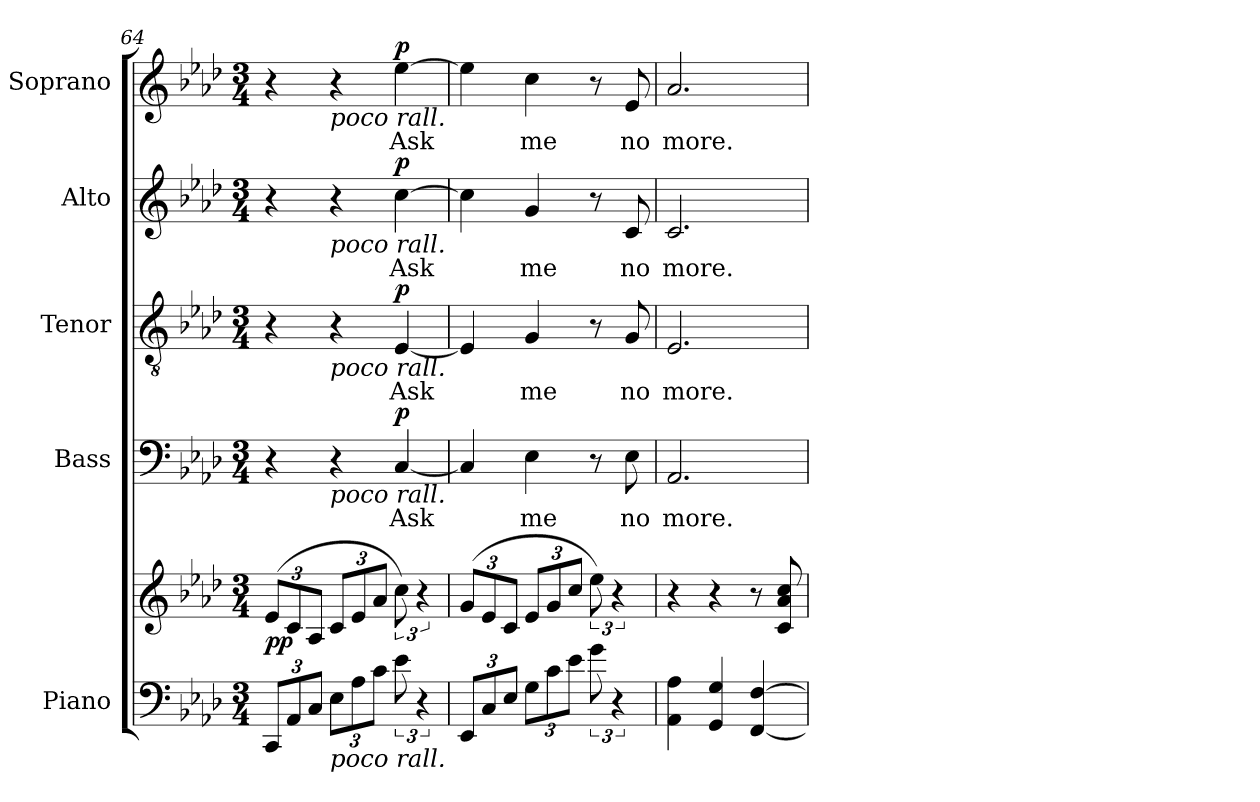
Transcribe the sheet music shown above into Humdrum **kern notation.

**kern	**kern	**dynam	**kern	**text	**dynam	**kern	**text	**dynam	**kern	**text	**dynam	**kern	**text	**dynam
*part5	*part5	*part5	*part4	*part4	*part4	*part3	*part3	*part3	*part2	*part2	*part2	*part1	*part1	*part1
*staff6	*staff5	*staff5/6	*staff4	*staff4	*staff4	*staff3	*staff3	*staff3	*staff2	*staff2	*staff2	*staff1	*staff1	*staff1
*I"Piano	*	*	*I"Bass	*	*	*I"Tenor	*	*	*I"Alto	*	*	*I"Soprano	*	*
*I'Pno.	*	*	*I'B.	*	*	*I'T.	*	*	*I'A.	*	*	*I'S.	*	*
*clefF4	*clefG2	*	*clefF4	*	*	*clefGv2	*	*	*clefG2	*	*	*clefG2	*	*
*k[b-e-a-d-]	*k[b-e-a-d-]	*	*k[b-e-a-d-]	*	*	*k[b-e-a-d-]	*	*	*k[b-e-a-d-]	*	*	*k[b-e-a-d-]	*	*
*M3/4	*M3/4	*	*M3/4	*	*	*M3/4	*	*	*M3/4	*	*	*M3/4	*	*
*Xbrackettup	*Xbrackettup	*	*	*	*	*	*	*	*	*	*	*	*	*
=64	=64	=64	=64	=64	=64	=64	=64	=64	=64	=64	=64	=64	=64	=64
!	!	!LO:DY:b	!	!	!	!	!	!	!	!	!	!	!	!
12CC/L	(12e-/L	pp	4r	.	.	4r	.	.	4r	.	.	4r	.	.
12AA-/	12c/	.	.	.	.	.	.	.	.	.	.	.	.	.
12C/J	12A-/J	.	.	.	.	.	.	.	.	.	.	.	.	.
!	!	!	!	!	!	!	!	!	!	!	!	!LO:TX:b:i:t=poco rall.	!	!
!	!	!	!	!	!	!	!	!	!LO:TX:b:i:t=poco rall.	!	!	!	!	!
!	!	!	!	!	!	!LO:TX:b:i:t=poco rall.	!	!	!	!	!	!	!	!
!	!	!	!LO:TX:b:i:t=poco rall.	!	!	!	!	!	!	!	!	!	!	!
!LO:TX:b:i:t=poco rall.	!	!	!	!	!	!	!	!	!	!	!	!	!	!
12E-\L	12c/L	.	4r	.	.	4r	.	.	4r	.	.	4r	.	.
12A-\	12e-/	.	.	.	.	.	.	.	.	.	.	.	.	.
12c\J	12a-/J	.	.	.	.	.	.	.	.	.	.	.	.	.
*brackettup	*brackettup	*	*	*	*	*	*	*	*	*	*	*	*	*
!	!	!	!	!LO:LY:b	!LO:DY:a	!	!LO:LY:b	!LO:DY:a	!	!LO:LY:b	!LO:DY:a	!	!LO:LY:b	!LO:DY:a
12e-\	12cc\)	.	[4C/	Ask	p	[4E-/	Ask	p	[4cc\	Ask	p	[4ee-\	Ask	p
6r	6r	.	.	.	.	.	.	.	.	.	.	.	.	.
!!LO:LB:g=z
=65	=65	=65	=65	=65	=65	=65	=65	=65	=65	=65	=65	=65	=65	=65
*Xbrackettup	*Xbrackettup	*	*	*	*	*	*	*	*	*	*	*	*	*
12EE-/L	(12g/L	.	4C/]	.	.	4E-/]	.	.	4cc\]	.	.	4ee-\]	.	.
12C/	12e-/	.	.	.	.	.	.	.	.	.	.	.	.	.
12E-/J	12c/J	.	.	.	.	.	.	.	.	.	.	.	.	.
!	!	!	!	!LO:LY:b	!	!	!LO:LY:b	!	!	!LO:LY:b	!	!	!LO:LY:b	!
12G\L	12e-/L	.	4E-\	me	.	4G/	me	.	4g/	me	.	4cc\	me	.
12c\	12g/	.	.	.	.	.	.	.	.	.	.	.	.	.
12e-\J	12cc/J	.	.	.	.	.	.	.	.	.	.	.	.	.
*brackettup	*brackettup	*	*	*	*	*	*	*	*	*	*	*	*	*
12g\	12ee-\)	.	8r	.	.	8r	.	.	8r	.	.	8r	.	.
6r	6r	.	.	.	.	.	.	.	.	.	.	.	.	.
!	!	!	!	!LO:LY:b	!	!	!LO:LY:b	!	!	!LO:LY:b	!	!	!LO:LY:b	!
.	.	.	8E-\	no	.	8G/	no	.	8c/	no	.	8e-/	no	.
=66	=66	=66	=66	=66	=66	=66	=66	=66	=66	=66	=66	=66	=66	=66
!	!	!	!	!LO:LY:b	!	!	!LO:LY:b	!	!	!LO:LY:b	!	!	!LO:LY:b	!
4AA-\ 4A-\	4r	.	2.AA-/	more.	.	2.E-/	more.	.	2.c/	more.	.	2.a-/	more.	.
4GG/ 4G/	4r	.	.	.	.	.	.	.	.	.	.	.	.	.
[4FF/ [4F/	8r	.	.	.	.	.	.	.	.	.	.	.	.	.
.	8c/ 8a-/ 8cc/	.	.	.	.	.	.	.	.	.	.	.	.	.
=	=	=	=	=	=	=	=	=	=	=	=	=	=	=
*-	*-	*-	*-	*-	*-	*-	*-	*-	*-	*-	*-	*-	*-	*-
